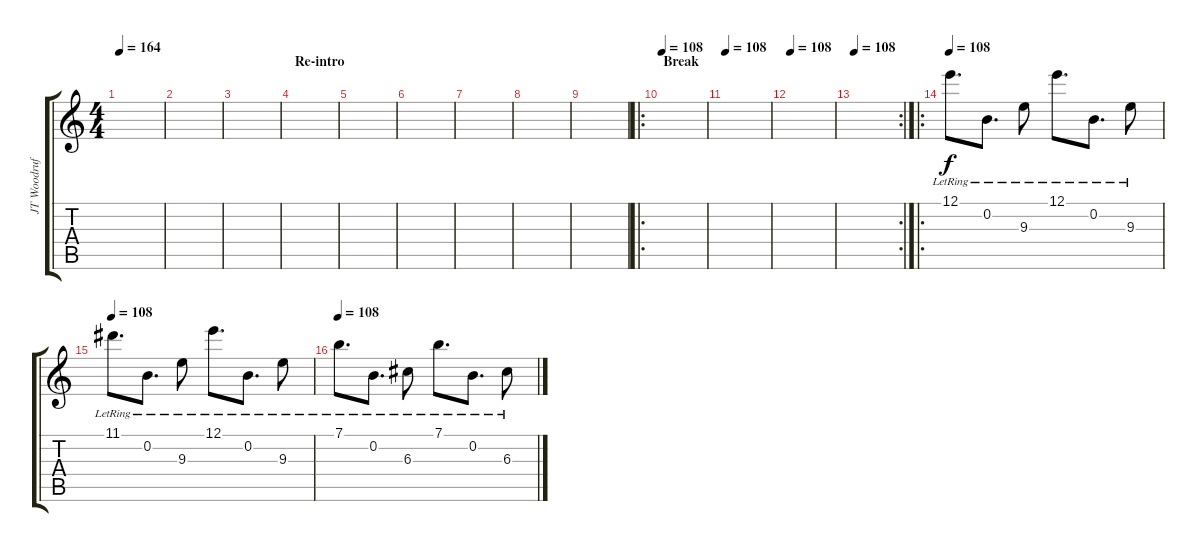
\track ("JT Woodruff (Guitar)" "JT Woodruf") {instrument distortionguitar}
\staff {score tabs}
\tuning (E4 B3 G3 D3 A2 E2) {hide}
\ts (4 4)
\tempo 164
\clef g2
\ks c
|
|
|
\section ("" "Re-intro")
|
|
|
|
|
|
\ro
\section ("" "Break")
\tempo 108
|
\tempo 108
|
\tempo 108
|
\rc 2
\tempo 108
|
\ro
\tempo 108
12.1{lr}.8{d} 0.2{lr}.8{d} 9.3{lr}.8 12.1{lr}.8{d} 0.2{lr}.8{d} 9.3{lr}.8 |
\tempo 108
11.1{lr}.8{d} 0.2{lr}.8{d} 9.3{lr}.8 12.1{lr}.8{d} 0.2{lr}.8{d} 9.3{lr}.8 |
\tempo 108
7.1{lr}.8{d} 0.2{lr}.8{d} 6.3{lr}.8 7.1{lr}.8{d} 0.2{lr}.8{d} 6.3{lr}.8
